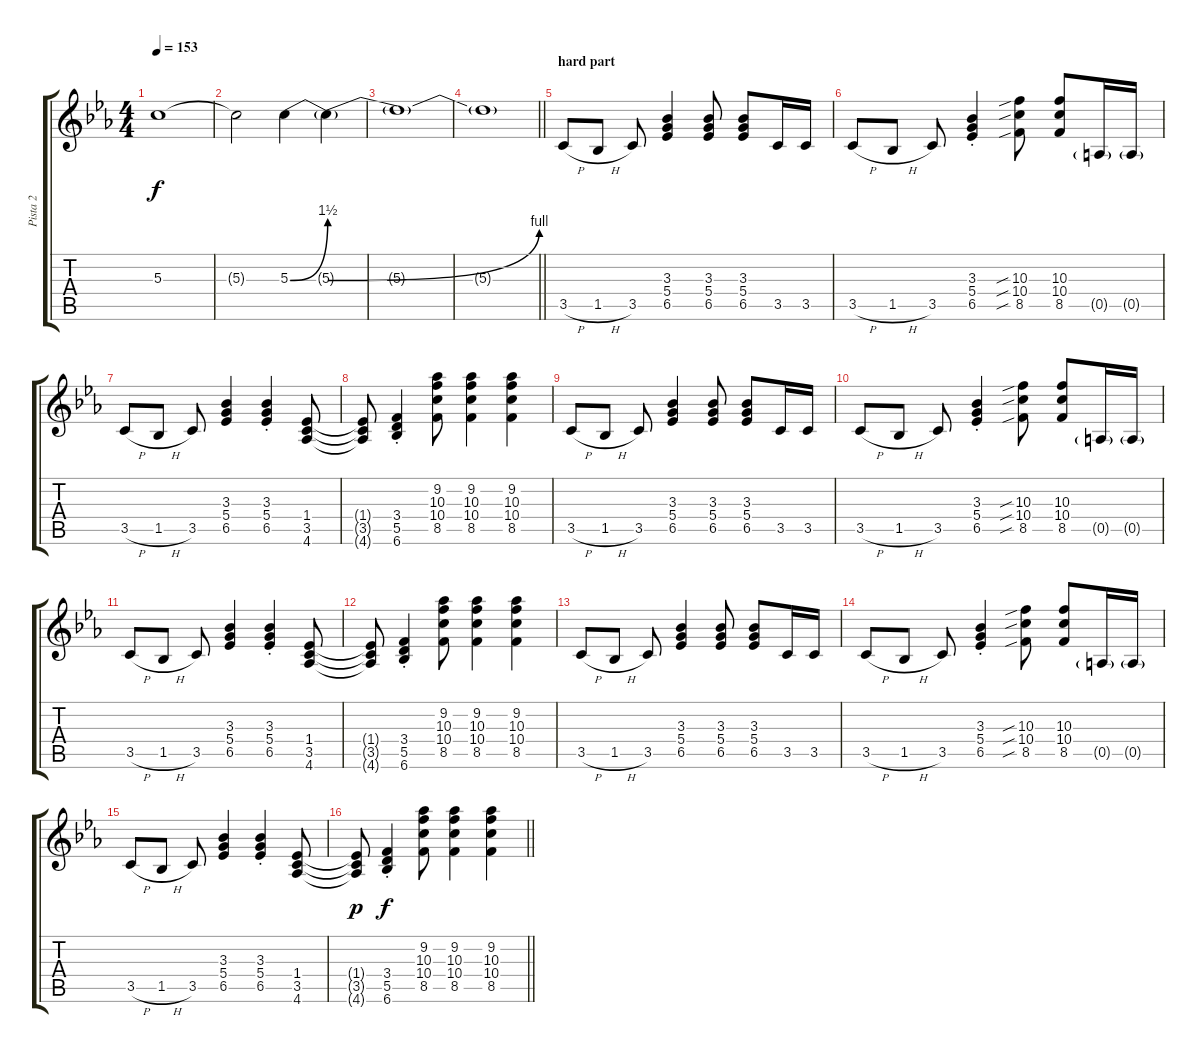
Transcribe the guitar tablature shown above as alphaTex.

\track ("Pista 2" "Pista 2") {instrument overdrivenguitar}
\staff {score tabs}
\tuning (E4 B3 G3 D3 A2 E2) {hide}
\ts (4 4)
\tempo 153
\clef g2
\ks eb
5.3{t}.1{dy f} |
5.3{t}.2 5.3{be (bend 0 0 60 6)}.4 5.3{be (bend 0 0 60 4) t}.4 |
5.3{t}.1 |
\barLineRight lightlight
5.3{t}.1 |
\section ("" "hard part")
3.5{h}.8{volume 9 instrument overdrivenguitar} 1.5{h}.8 3.5.8 (3.3 5.4 6.5).4 (3.3 5.4 6.5).8 (3.3 5.4 6.5).8 3.5.16 3.5.16 |
3.5{h}.8 1.5{h}.8 3.5.8 (3.3{st} 5.4{st} 6.5{st}).4 (10.3{sib} 10.4{sib} 8.5{sib}).8 (10.3 10.4 8.5).8 0.5{g}.16 0.5{g}.16 |
3.5{h}.8 1.5{h}.8 3.5.8 (3.3 5.4 6.5).4 (3.3{st} 5.4{st} 6.5{st}).4 (1.4 3.5 4.6).8 |
(1.4{t} 3.5{t} 4.6{t}).8 (3.4{st} 5.5{st} 6.6{st}).4 (9.2 10.3 10.4 8.5).8 (9.2 10.3 10.4 8.5).4 (9.2 10.3 10.4 8.5).4 |
3.5{h}.8 1.5{h}.8 3.5.8 (3.3 5.4 6.5).4 (3.3 5.4 6.5).8 (3.3 5.4 6.5).8 3.5.16 3.5.16 |
3.5{h}.8 1.5{h}.8 3.5.8 (3.3{st} 5.4{st} 6.5{st}).4 (10.3{sib} 10.4{sib} 8.5{sib}).8 (10.3 10.4 8.5).8 0.5{g}.16 0.5{g}.16 |
3.5{h}.8 1.5{h}.8 3.5.8 (3.3 5.4 6.5).4 (3.3{st} 5.4{st} 6.5{st}).4 (1.4 3.5 4.6).8 |
(1.4{t} 3.5{t} 4.6{t}).8 (3.4{st} 5.5{st} 6.6{st}).4 (9.2 10.3 10.4 8.5).8 (9.2 10.3 10.4 8.5).4 (9.2 10.3 10.4 8.5).4 |
3.5{h}.8 1.5{h}.8 3.5.8 (3.3 5.4 6.5).4 (3.3 5.4 6.5).8 (3.3 5.4 6.5).8 3.5.16 3.5.16 |
3.5{h}.8 1.5{h}.8 3.5.8 (3.3{st} 5.4{st} 6.5{st}).4 (10.3{sib} 10.4{sib} 8.5{sib}).8 (10.3 10.4 8.5).8 0.5{g}.16 0.5{g}.16 |
3.5{h}.8 1.5{h}.8 3.5.8 (3.3 5.4 6.5).4 (3.3{st} 5.4{st} 6.5{st}).4 (1.4 3.5 4.6).8 |
\barLineRight lightlight
(1.4{t} 3.5{t} 4.6{t}).8{dy p} (3.4{st} 5.5{st} 6.6{st}).4{dy f} (9.2 10.3 10.4 8.5).8 (9.2 10.3 10.4 8.5).4 (9.2 10.3 10.4 8.5).4
